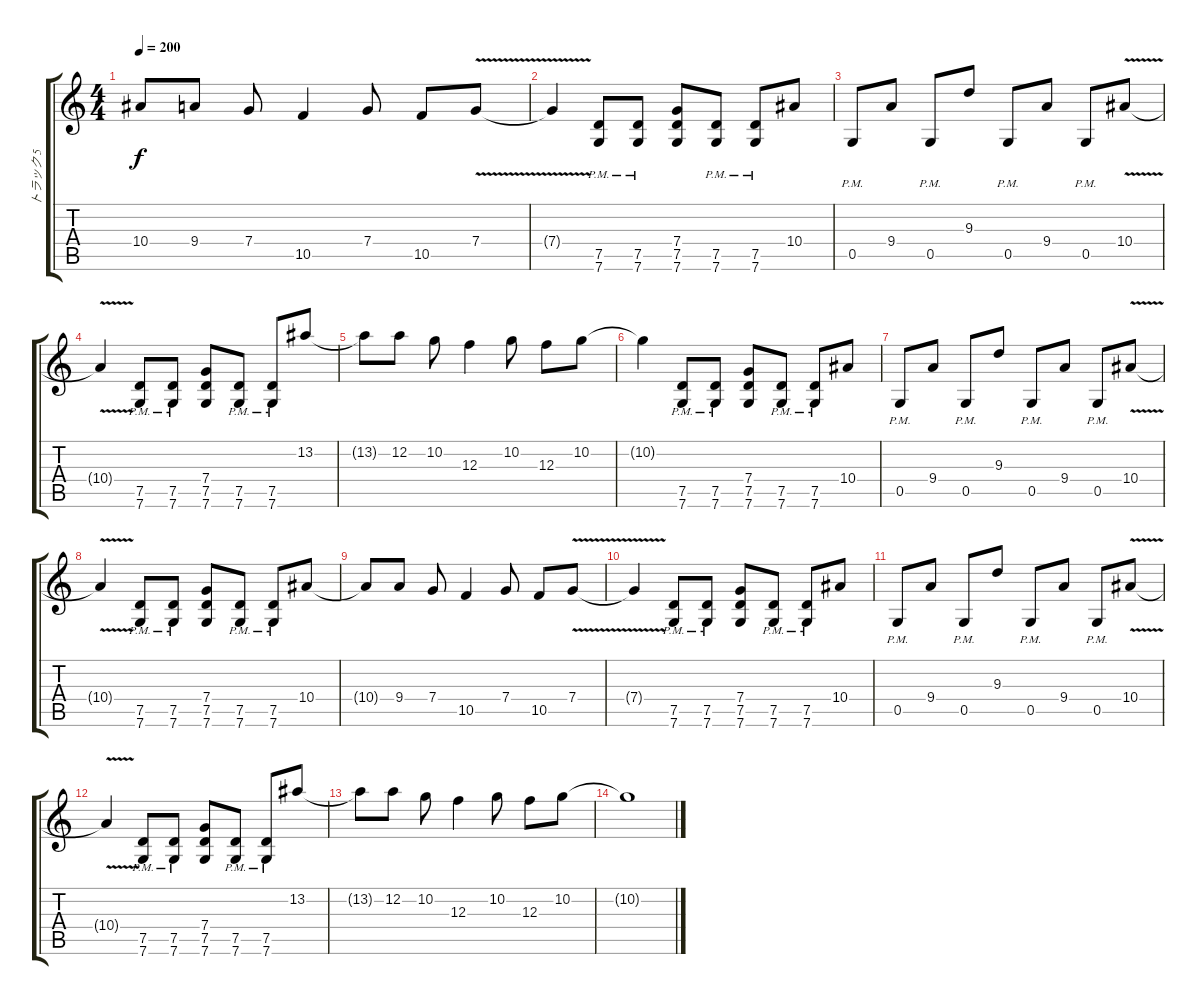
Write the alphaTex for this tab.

\track ("トラック 5" "トラック 5") {instrument overdrivenguitar}
\staff {score tabs}
\tuning (D4 A3 F3 C3 G2 C2) {hide}
\ts (4 4)
\tempo 200
\clef g2
\ks c
10.4{t}.8{dy f} 9.4.8 7.4.8 10.5.4 7.4.8 10.5.8 7.4{v}.8 |
7.4{t}.4 (7.5{pm} 7.6{pm}).8 (7.5{pm} 7.6{pm}).8 (7.4 7.5 7.6).8 (7.5{pm} 7.6{pm}).8 (7.5{pm} 7.6{pm}).8 10.4.8 |
0.5{pm}.8 9.4.8 0.5{pm}.8 9.3.8 0.5{pm}.8 9.4.8 0.5{pm}.8 10.4{v}.8 |
10.4{t}.4 (7.5{pm} 7.6{pm}).8 (7.5{pm} 7.6{pm}).8 (7.4 7.5 7.6).8 (7.5{pm} 7.6{pm}).8 (7.5{pm} 7.6{pm}).8 13.2.8 |
13.2{t}.8 12.2.8 10.2.8 12.3.4 10.2.8 12.3.8 10.2.8 |
10.2{t}.4 (7.5{pm} 7.6{pm}).8 (7.5{pm} 7.6{pm}).8 (7.4 7.5 7.6).8 (7.5{pm} 7.6{pm}).8 (7.5{pm} 7.6{pm}).8 10.4.8 |
0.5{pm}.8 9.4.8 0.5{pm}.8 9.3.8 0.5{pm}.8 9.4.8 0.5{pm}.8 10.4{v}.8 |
10.4{t}.4 (7.5{pm} 7.6{pm}).8 (7.5{pm} 7.6{pm}).8 (7.4 7.5 7.6).8 (7.5{pm} 7.6{pm}).8 (7.5{pm} 7.6{pm}).8 10.4.8 |
10.4{t}.8 9.4.8 7.4.8 10.5.4 7.4.8 10.5.8 7.4{v}.8 |
7.4{t}.4 (7.5{pm} 7.6{pm}).8 (7.5{pm} 7.6{pm}).8 (7.4 7.5 7.6).8 (7.5{pm} 7.6{pm}).8 (7.5{pm} 7.6{pm}).8 10.4.8 |
0.5{pm}.8 9.4.8 0.5{pm}.8 9.3.8 0.5{pm}.8 9.4.8 0.5{pm}.8 10.4{v}.8 |
10.4{t}.4 (7.5{pm} 7.6{pm}).8 (7.5{pm} 7.6{pm}).8 (7.4 7.5 7.6).8 (7.5{pm} 7.6{pm}).8 (7.5{pm} 7.6{pm}).8 13.2.8 |
13.2{t}.8 12.2.8 10.2.8 12.3.4 10.2.8 12.3.8 10.2.8 |
10.2{t}.1
